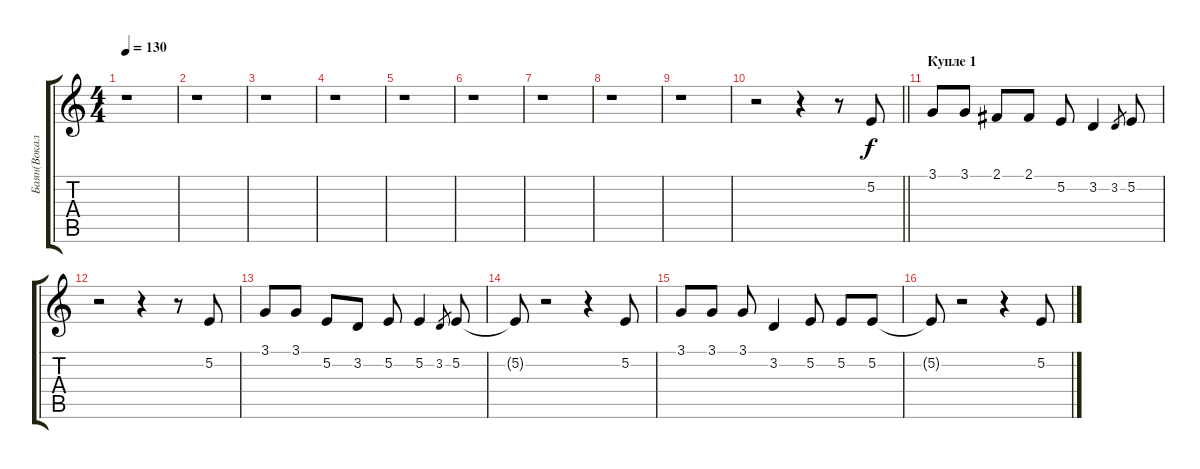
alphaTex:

\track ("Баян(Вокал)" "Баян(Вокал") {instrument accordion}
\staff {score tabs}
\tuning (E4 B3 G3 D3 A2 E2) {hide}
\ts (4 4)
\tempo 130
\clef g2
\ks c
r.1{dy f instrument accordion} |
r.1 |
r.1 |
r.1 |
r.1 |
r.1 |
r.1 |
r.1 |
r.1 |
\barLineRight lightlight
r.2 r.4 r.8 5.2.8 |
\section ("" "Купле 1")
3.1.8 3.1.8 2.1.8 2.1.8 5.2.8 3.2.4 3.2.8{gr} 5.2.8 |
r.2 r.4 r.8 5.2.8 |
3.1.8 3.1.8 5.2.8 3.2.8 5.2.8 5.2.4 3.2.8{gr} 5.2.8 |
5.2{t}.8 r.2 r.4 5.2.8 |
3.1.8 3.1.8 3.1.8 3.2.4 5.2.8 5.2.8 5.2.8 |
5.2{t}.8 r.2 r.4 5.2.8
